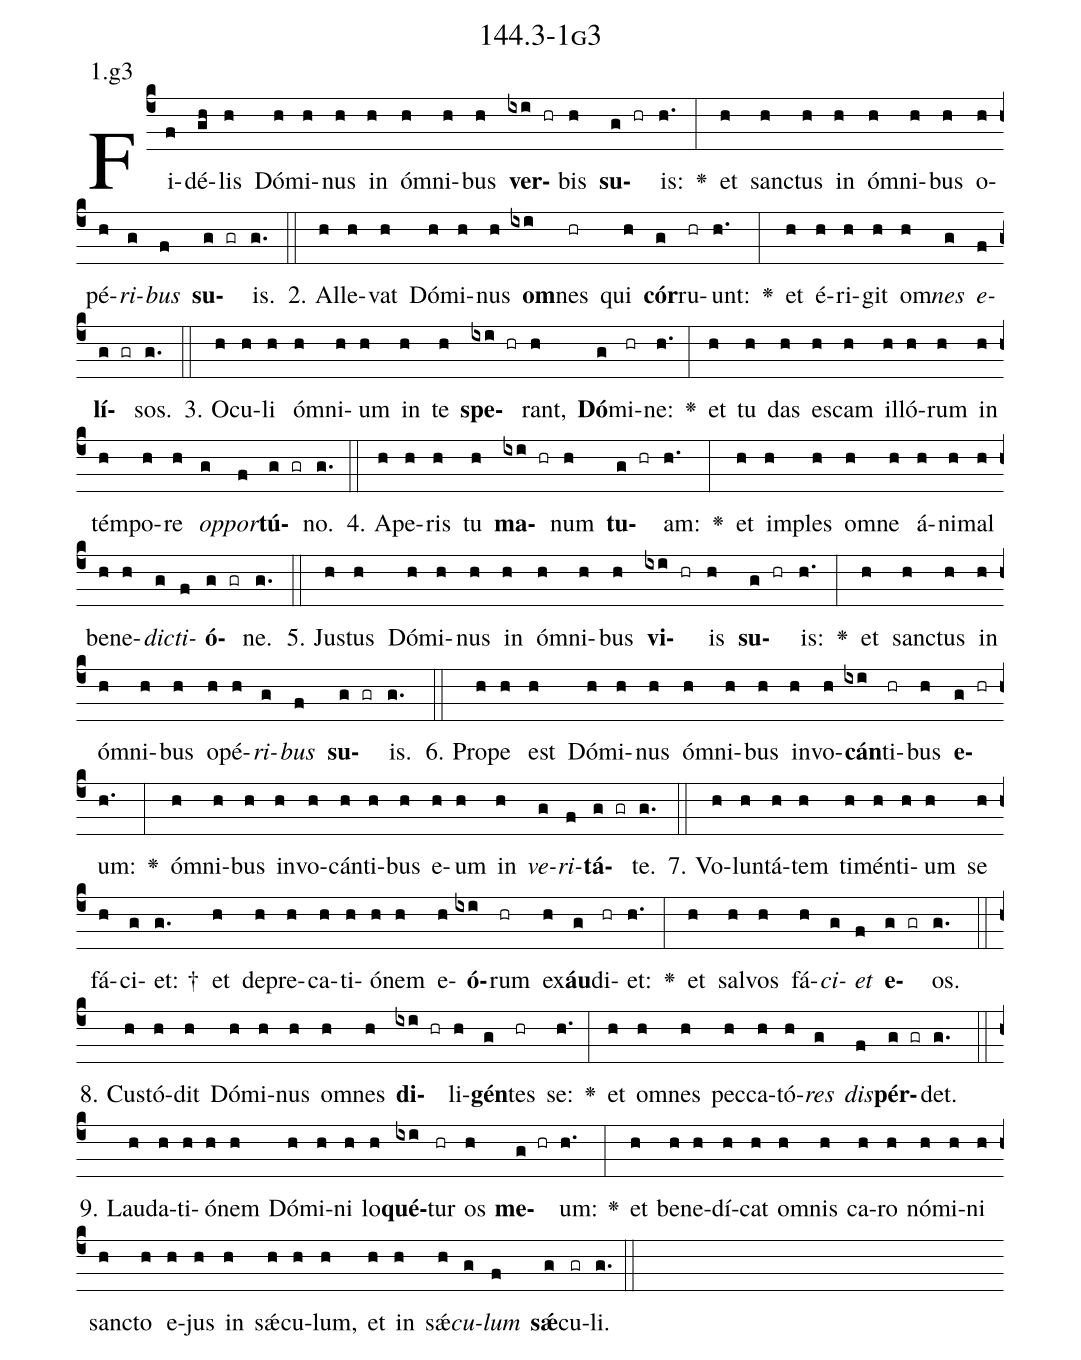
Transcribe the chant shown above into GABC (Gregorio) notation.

name: 144.3-1g3;
annotation: 1.g3;
%%
(c4)Fi(f)dé(gh)lis(h) Dó(h)mi(h)nus(h) in(h) óm(h)ni(h)bus(h) <b>ver</b>(ixi hr)bis(h) <b>su</b>(g hr)is:(h.) <v>\greheightstar</v>(:) et(h) sanc(h)tus(h) in(h) óm(h)ni(h)bus(h) o(h)pé(h)<i>ri</i>(g)<i>bus</i>(f) <b>su</b>(g gr)is.(g.) (::)
2. Al(h)le(h)vat(h) Dó(h)mi(h)nus(h) <b>om</b>(ixi)nes(hr) qui(h) <b>cór</b>(g)ru(hr)unt:(h.) <v>\greheightstar</v>(:) et(h) é(h)ri(h)git(h) om(h)<i>nes</i>(g) <i>e</i>(f)<b>lí</b>(g gr)sos.(g.) (::)
3. O(h)cu(h)li(h) óm(h)ni(h)um(h) in(h) te(h) <b>spe</b>(ixi hr)rant,(h) <b>Dó</b>(g)mi(hr)ne:(h.) <v>\greheightstar</v>(:) et(h) tu(h) das(h) es(h)cam(h) il(h)ló(h)rum(h) in(h) tém(h)po(h)re(h) <i>op</i>(g)<i>por</i>(f)<b>tú</b>(g gr)no.(g.) (::)
4. A(h)pe(h)ris(h) tu(h) <b>ma</b>(ixi hr)num(h) <b>tu</b>(g hr)am:(h.) <v>\greheightstar</v>(:) et(h) im(h)ples(h) om(h)ne(h) á(h)ni(h)mal(h) be(h)ne(h)<i>dic</i>(g)<i>ti</i>(f)<b>ó</b>(g gr)ne.(g.) (::)
5. Jus(h)tus(h) Dó(h)mi(h)nus(h) in(h) óm(h)ni(h)bus(h) <b>vi</b>(ixi hr)is(h) <b>su</b>(g hr)is:(h.) <v>\greheightstar</v>(:) et(h) sanc(h)tus(h) in(h) óm(h)ni(h)bus(h) o(h)pé(h)<i>ri</i>(g)<i>bus</i>(f) <b>su</b>(g gr)is.(g.) (::)
6. Pro(h)pe(h) est(h) Dó(h)mi(h)nus(h) óm(h)ni(h)bus(h) in(h)vo(h)<b>cán</b>(ixi)ti(hr)bus(h) <b>e</b>(g hr)um:(h.) <v>\greheightstar</v>(:) óm(h)ni(h)bus(h) in(h)vo(h)cán(h)ti(h)bus(h) e(h)um(h) in(h) <i>ve</i>(g)<i>ri</i>(f)<b>tá</b>(g gr)te.(g.) (::)
7. Vo(h)lun(h)tá(h)tem(h) ti(h)mén(h)ti(h)um(h) se(h) fá(h)ci(g)et: †(g.) et(h) de(h)pre(h)ca(h)ti(h)ó(h)nem(h) e(h)<b>ó</b>(ixi)rum(hr) ex(h)<b>áu</b>(g)di(hr)et:(h.) <v>\greheightstar</v>(:) et(h) sal(h)vos(h) fá(h)<i>ci</i>(g)<i>et</i>(f) <b>e</b>(g gr)os.(g.) (::)
8. Cus(h)tó(h)dit(h) Dó(h)mi(h)nus(h) om(h)nes(h) <b>di</b>(ixi hr)li(h)<b>gén</b>(g)tes(hr) se:(h.) <v>\greheightstar</v>(:) et(h) om(h)nes(h) pec(h)ca(h)tó(h)<i>res</i>(g) <i>dis</i>(f)<b>pér</b>(g gr)det.(g.) (::)
9. Lau(h)da(h)ti(h)ó(h)nem(h) Dó(h)mi(h)ni(h) lo(h)<b>qué</b>(ixi)tur(hr) os(h) <b>me</b>(g hr)um:(h.) <v>\greheightstar</v>(:) et(h) be(h)ne(h)dí(h)cat(h) om(h)nis(h) ca(h)ro(h) nó(h)mi(h)ni(h) sanc(h)to(h) e(h)jus(h) in(h) sǽ(h)cu(h)lum,(h) et(h) in(h) sǽ(h)<i>cu</i>(g)<i>lum</i>(f) <b>sǽ</b>(g)cu(gr)li.(g.) (::)
